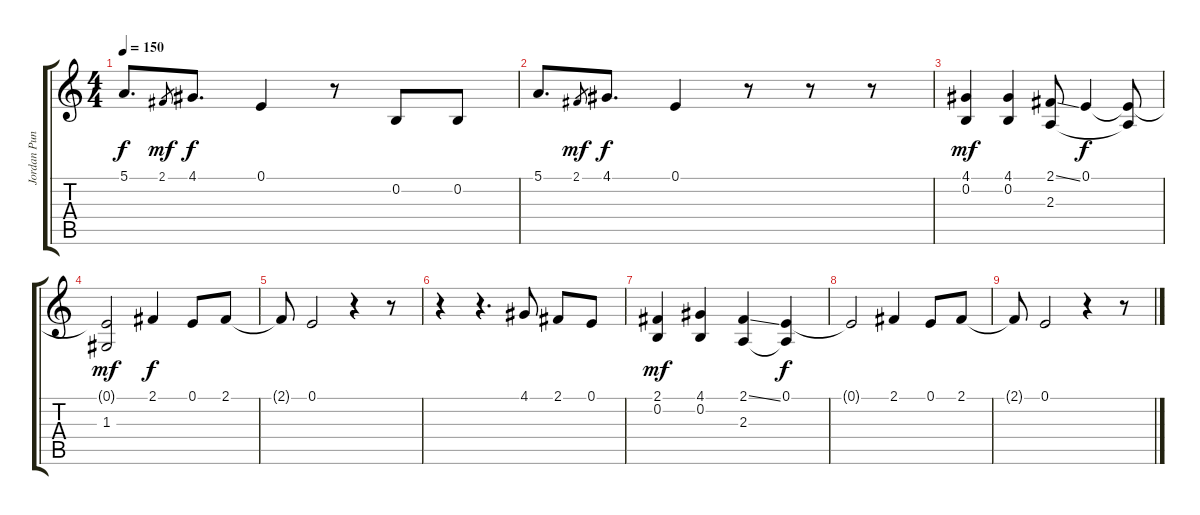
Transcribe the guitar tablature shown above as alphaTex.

\track ("Jordan Pundik - Vocals" "Jordan Pun") {instrument oboe}
\staff {score tabs}
\tuning (E4 B3 G3 D3 A2 E2) {hide}
\ts (4 4)
\tempo 150
\clef g2
\ks c
5.1.8{d dy f} 2.1.8{gr dy mf} 4.1.8{d dy f} 0.1.4 r.8 0.2.8 0.2.8 |
5.1.8{d} 2.1.8{gr dy mf} 4.1.8{d dy f} 0.1.4 r.8 r.8 r.8 |
(4.1 0.2).4{dy mf} (4.1 0.2).4 (2.1{ss} 2.3).8 0.1.4{dy f} (0.1{t} 2.3{t}).8 |
(0.1{t} 1.3).2{dy mf} 2.1.4{dy f} 0.1.8 2.1.8 |
2.1{t}.8 0.1.2 r.4 r.8 |
r.4 r.4{d} 4.1.8 2.1.8 0.1.8 |
(2.1 0.2).4{dy mf} (4.1 0.2).4 (2.1{ss} 2.3).4 (0.1 2.3{t}).4{dy f} |
0.1{t}.2 2.1.4 0.1.8 2.1.8 |
2.1{t}.8 0.1.2 r.4 r.8
